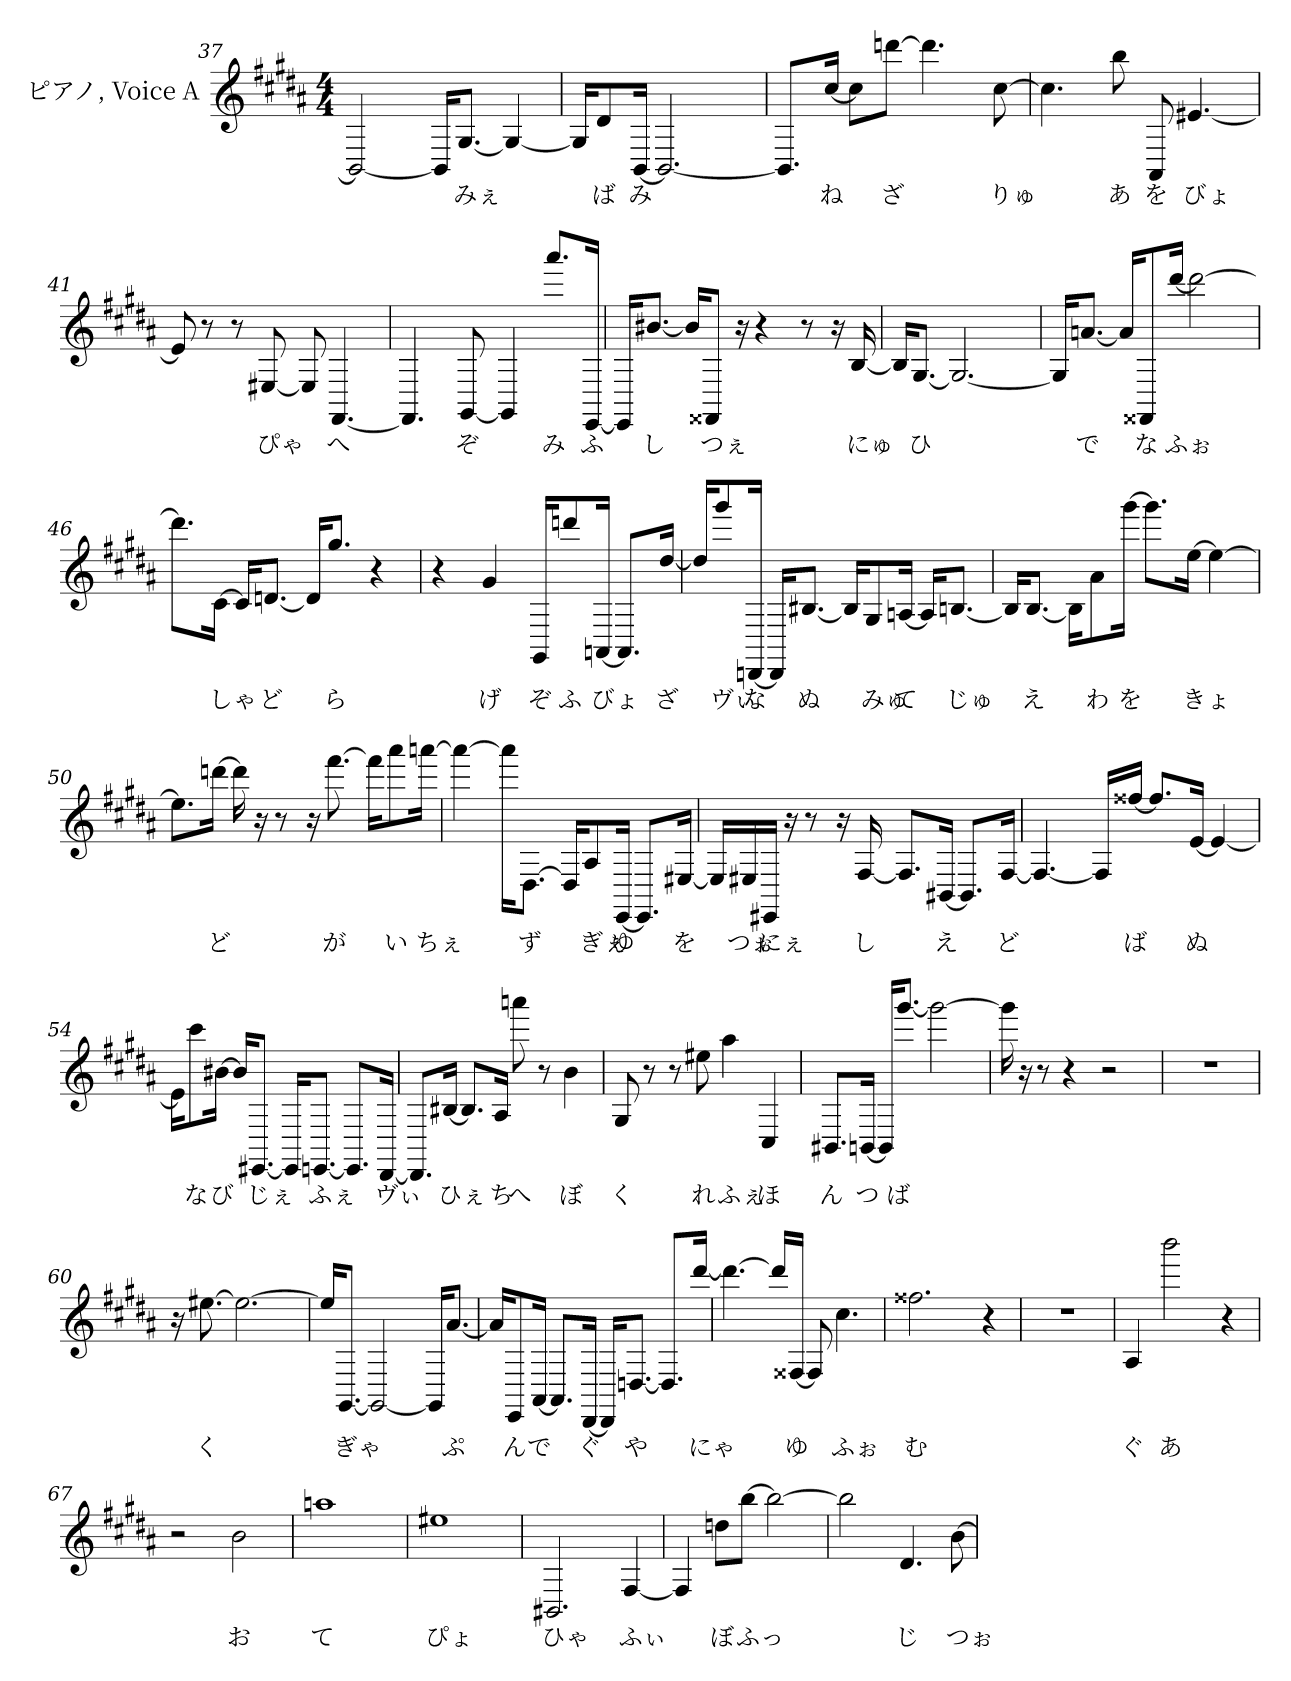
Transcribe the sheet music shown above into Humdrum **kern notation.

**kern	**text
*part1	*part1
*staff1	*staff1
*I"ピアノ, Voice A	*
!!LO:LB:g=z
*clefG2	*
*k[f#c#g#d#a#]	*
*M4/4	*
=37	=37
2BB/_	.
16BB/KL]	.
!	!LO:LY:b
[8.G#/J	みぇ
4G#/_	.
=38	=38
16G#/KL]	.
!	!LO:LY:b
8d#/	ば
!	!LO:LY:b
[16BB/Jk	み
2.BB/_	.
=39	=39
8.BB/L]	.
!	!LO:LY:b
[16cc#/Jk	ね
8cc#\L]	.
!	!LO:LY:b
[8dddn\J	ざ
4.ddd\]	.
!	!LO:LY:b
[8cc#\	りゅ
=40	=40
4.cc#\]	.
!	!LO:LY:b
8bb\	あ
!	!LO:LY:b
8AA#/	を
!	!LO:LY:b
[4.e#X/	びょ
=41	=41
8e#/]	.
8r	.
8r	.
!	!LO:LY:b
[8E#X/	ぴゃ
8E#/]	.
!	!LO:LY:b
[4.FF#/	へ
=42	=42
4.FF#/]	.
!	!LO:LY:b
[8GG#/	ぞ
4GG#/]	.
!	!LO:LY:b
8.aaa#/L	み
!	!LO:LY:b
[16EE/Jk	ふ
!!LO:LB:g=z
=43	=43
16EE/KL]	.
!	!LO:LY:b
[8.b#X/J	し
16b#/KL]	.
!	!LO:LY:b
8FF##X/J	つぇ
16r	.
4r	.
8r	.
16r	.
!	!LO:LY:b
[16B/	にゅ
=44	=44
16B/KL]	.
!	!LO:LY:b
[8.G#/J	ひ
2.G#/_	.
=45	=45
16G#/KL]	.
!	!LO:LY:b
[8.an/J	で
16a/KL]	.
!	!LO:LY:b
8FF##X/	な
!	!LO:LY:b
[16ddd#/Jk	ふぉ
2ddd#\_	.
=46	=46
8.ddd#\L]	.
!	!LO:LY:b
[16c#\Jk	しゃ
16c#/KL]	.
!	!LO:LY:b
[8.dn/J	ど
16d/KL]	.
!	!LO:LY:b
8.gg#/J	ら
4r	.
!!LO:LB:g=z
=47	=47
4r	.
!	!LO:LY:b
4g#/	げ
!	!LO:LY:b
16GG#/KL	ぞ
!	!LO:LY:b
8dddn/	ふ
!	!LO:LY:b
[16AAn/Jk	びょ
8.AA/L]	.
!	!LO:LY:b
[16dd#/Jk	ざ
=48	=48
16dd#/KL]	.
!	!LO:LY:b
8ggg#/	ヴぃ
!	!LO:LY:b
[16DDn/Jk	な
16DD/KL]	.
!	!LO:LY:b
[8.B#X/J	ぬ
16B#/KL]	.
!	!LO:LY:b
8G#/	みゅ
!	!LO:LY:b
[16An/Jk	て
16A/KL]	.
!	!LO:LY:b
[8.Bn/J	じゅ
=49	=49
16B/KL]	.
!	!LO:LY:b
[8.B/J	え
16B\KL]	.
!	!LO:LY:b
8a#\	わ
!	!LO:LY:b
[16ggg#\Jk	を
8.ggg#\L]	.
!	!LO:LY:b
[16ee\Jk	きょ
4ee\_	.
!!LO:LB:g=z
=50	=50
8.ee\L]	.
!	!LO:LY:b
[16dddn\Jk	ど
16ddd\]	.
16r	.
8r	.
16r	.
!	!LO:LY:b
[8.fff#\	が
16fff#\KL]	.
!	!LO:LY:b
8aaa#\	い
!	!LO:LY:b
[16aaan\Jk	ちぇ
=51	=51
4aaa\_	.
16aaa\KL]	.
!	!LO:LY:b
[8.D#\J	ず
16D#/KL]	.
!	!LO:LY:b
8A#/	ぎぇ
!	!LO:LY:b
[16EE/Jk	ゆ
8.EE/L]	.
!	!LO:LY:b
[16E#X/Jk	を
=52	=52
16E#/LL]	.
!	!LO:LY:b
16E#X/	つぉ
!	!LO:LY:b
16EE#X/JJ	にぇ
16r	.
8r	.
16r	.
!	!LO:LY:b
[16F#/	し
8.F#/L]	.
!	!LO:LY:b
[16BB#X/Jk	え
8.BB#/L]	.
!	!LO:LY:b
[16F#/Jk	ど
!!LO:PB:g=z
=53	=53
4.F#/_	.
16F#/LL]	.
!	!LO:LY:b
[16ff##X/JJ	ば
8.ff##/L]	.
!	!LO:LY:b
[16e/Jk	ぬ
4e/_	.
=54	=54
16e\KL]	.
!	!LO:LY:b
8ccc#\	な
!	!LO:LY:b
[16b#X\Jk	び
16b#/KL]	.
!	!LO:LY:b
[8.EE#X/J	じぇ
16EE#/KL]	.
!	!LO:LY:b
[8.EEn/J	ふぇ
8.EE/L]	.
!	!LO:LY:b
[16DD#/Jk	ヴぃ
=55	=55
8.DD#/L]	.
!	!LO:LY:b
[16B#X/Jk	ひぇ
8.B#/L]	.
!	!LO:LY:b
16A#/Jk	ち
!	!LO:LY:b
8aaan\	へ
8r	.
!	!LO:LY:b
4b\	ぼ
=56	=56
!	!LO:LY:b
8G#/	く
8r	.
8r	.
!	!LO:LY:b
8ee#X\	れ
!	!LO:LY:b
4aa#\	ふぇ
!	!LO:LY:b
4C#/	ほ
!!LO:LB:g=z
=57	=57
!	!LO:LY:b
8.BB#X/L	ん
!	!LO:LY:b
[16BBn/Jk	つ
16BB/KL]	.
!	!LO:LY:b
[8.ggg#/J	ば
2ggg#\_	.
=58	=58
16ggg#\]	.
16r	.
8r	.
4r	.
2r	.
=59	=59
1r	.
=60	=60
16r	.
!	!LO:LY:b
[8.ee#X\	く
2.ee#\_	.
=61	=61
16ee#/KL]	.
!	!LO:LY:b
[8.GG#/J	ぎゃ
2GG#/_	.
16GG#/KL]	.
!	!LO:LY:b
[8.a#/J	ぷ
=62	=62
16a#/KL]	.
!	!LO:LY:b
8EE/	ん
!	!LO:LY:b
[16AA#/Jk	で
8.AA#/L]	.
!	!LO:LY:b
[16DD#/Jk	ぐ
16DD#/KL]	.
!	!LO:LY:b
[8.Dn/J	や
8.D/L]	.
!	!LO:LY:b
[16ddd#/Jk	にゃ
!!LO:LB:g=z
=63	=63
4.ddd#\_	.
16ddd#/LL]	.
!	!LO:LY:b
[16F##X/JJ	ゆ
8F##/]	.
!	!LO:LY:b
4.cc#\	ふぉ
=64	=64
!	!LO:LY:b
2.ff##X\	む
4r	.
=65	=65
1r	.
=66	=66
!	!LO:LY:b
4A#/	ぐ
!	!LO:LY:b
2bbb\	あ
4r	.
=67	=67
2r	.
!	!LO:LY:b
2b\	お
=68	=68
!	!LO:LY:b
1aan	て
=69	=69
!	!LO:LY:b
1ee#X	ぴょ
=70	=70
!	!LO:LY:b
2.BB#X/	ひゃ
!	!LO:LY:b
[4F#/	ふぃ
=71	=71
4F#/]	.
!	!LO:LY:b
8ddn\L	ぼ
!	!LO:LY:b
[8bb\J	ふっ
2bb\_	.
=72	=72
2bb\]	.
!	!LO:LY:b
4.d#/	じ
!	!LO:LY:b
[8b\	つぉ
=	=
*-	*-
